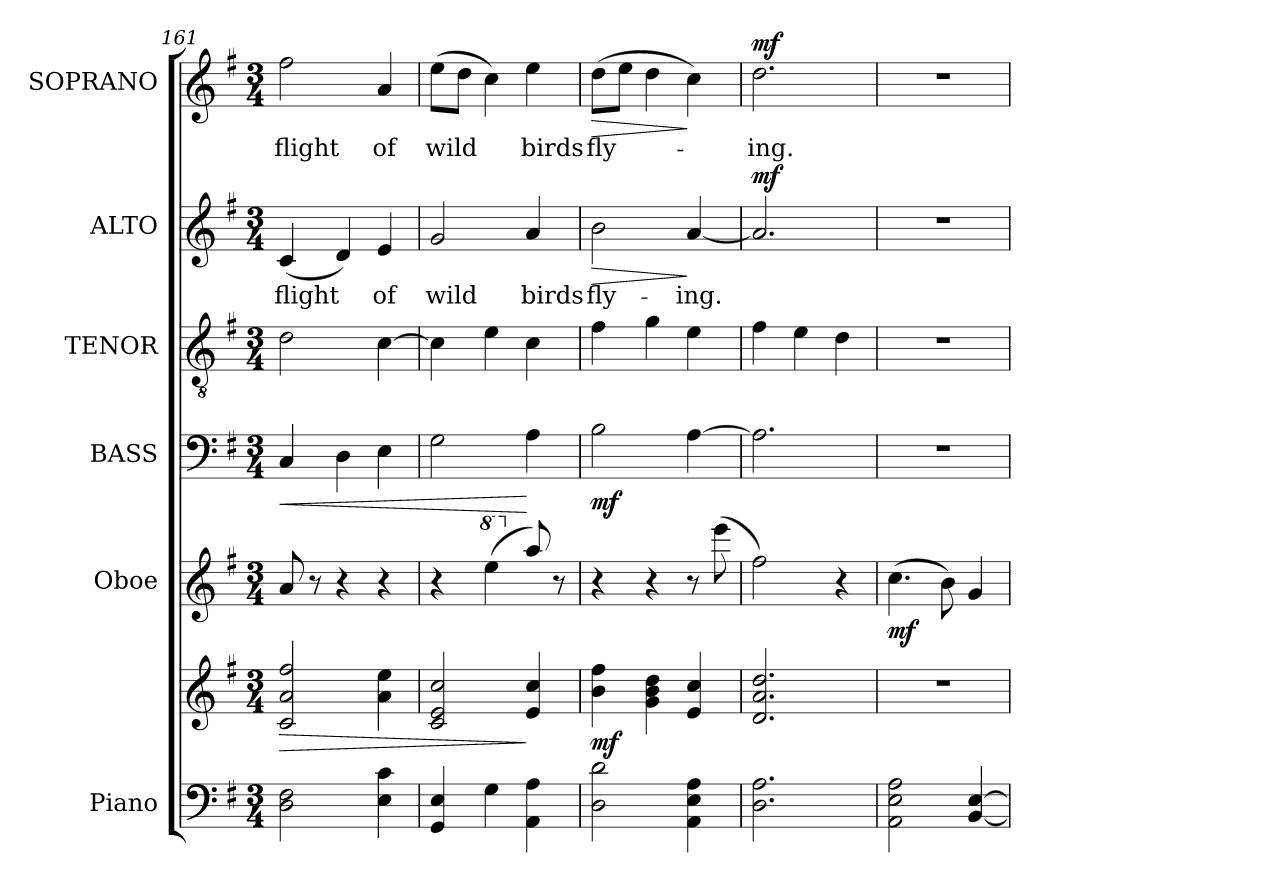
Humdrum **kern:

**kern	**kern	**dynam	**kern	**dynam	**kern	**dynam	**kern	**kern	**text	**dynam	**kern	**text	**dynam
*part6	*part6	*part6	*part5	*part5	*part4	*part4	*part3	*part2	*part2	*part2	*part1	*part1	*part1
*staff7	*staff6	*staff6/7	*staff5	*staff5	*staff4	*staff4	*staff3	*staff2	*staff2	*staff2	*staff1	*staff1	*staff1
*I"Piano	*	*	*I"Oboe	*	*I"BASS	*	*I"TENOR	*I"ALTO	*	*	*I"SOPRANO	*	*
*I'Pno.	*	*	*I'Ob.	*	*I'B.	*	*I'T.	*I'A.	*	*	*I'S.	*	*
!!LO:LB:g=z
*clefF4	*clefG2	*	*clefG2	*	*clefF4	*	*clefGv2	*clefG2	*	*	*clefG2	*	*
*	*	*	*	*	*	*	*ITrd7c12	*	*	*	*	*	*
*k[f#]	*k[f#]	*	*k[f#]	*	*k[f#]	*	*k[f#]	*k[f#]	*	*	*k[f#]	*	*
*G:	*G:	*	*G:	*	*G:	*	*G:	*G:	*	*	*G:	*	*
*M3/4	*M3/4	*	*M3/4	*	*M3/4	*	*M3/4	*M3/4	*	*	*M3/4	*	*
=161	=161	=161	=161	=161	=161	=161	=161	=161	=161	=161	=161	=161	=161
!	!	!LO:HP:b	!	!	!	!LO:HP:b	!	!	!	!	!	!	!
!	!	!	!	!	!	!	!	!	!LO:LY:b:color=#000000	!	!	!	!
!	!	!	!	!	!	!	!	!	!	!	!	!LO:LY:b:color=#000000	!
2Di\ 2F#i	2ci/ 2ai 2ff#i	>	8ai/	.	4Ci/	<	2Di\	(4ci/	flight	.	2ff#i\	flight	.
.	.	.	8r	.	.	.	.	.	.	.	.	.	.
.	.	.	4r	.	4Di\	.	.	4di/)	.	.	.	.	.
!	!	!	!	!	!	!	!	!	!LO:LY:b:color=#000000	!	!	!	!
!	!	!	!	!	!	!	!	!	!	!	!	!LO:LY:b:color=#000000	!
4Ei\ 4ci	4ai\ 4eei	.	4r	.	4Ei\	.	[>4Ci\	4ei/	of	.	4ai/	of	.
=162	=162	=162	=162	=162	=162	=162	=162	=162	=162	=162	=162	=162	=162
!	!	!	!	!	!	!	!	!	!LO:LY:b:color=#000000	!	!	!	!
!	!	!	!	!	!	!	!	!	!	!	!	!LO:LY:b:color=#000000	!
4GGi/ 4Ei	2ci/ 2ei 2cci	.	4r	.	2Gi\	.	4Ci\]	2gi/	wild	.	(8eei\L	wild	.
.	.	.	.	.	.	.	.	.	.	.	8ddi\J	.	.
*	*	*	*8va	*	*	*	*	*	*	*	*	*	*
4Gi\	.	.	(4eeei\	.	.	.	4Ei\	.	.	.	4cci\)	.	.
*	*	*	*X8va	*	*	*	*	*	*	*	*	*	*
!	!	!	!	!	!	!	!	!	!LO:LY:b:color=#000000	!	!	!	!
!	!	!	!	!	!	!	!	!	!	!	!	!LO:LY:b:color=#000000	!
4AAi\ 4Ai	4ei/ 4cci	]	8aai/)	.	4Ai\	[	4Ci\	4ai/	birds	.	4eei\	birds	.
.	.	.	8r	.	.	.	.	.	.	.	.	.	.
=163	=163	=163	=163	=163	=163	=163	=163	=163	=163	=163	=163	=163	=163
!	!	!	!	!	!	!	!	!	!LO:LY:b:color=#000000	!LO:HP:b	!	!	!
!	!	!	!	!	!	!	!	!	!	!	!	!LO:LY:b:color=#000000	!LO:HP:b
2Di\ 2di	4bi\ 4ff#i	mf	4r	.	2Bi\	mf	4F#i\	2bi\	fly-	>	(8ddi\L	fly-	>
.	.	.	.	.	.	.	.	.	.	.	8eei\J	.	.
.	4gi\ 4bi 4ddi	.	4r	.	.	.	4Gi\	.	.	.	4ddi\	.	.
*	*	*	*8va	*	*	*	*	*	*	*	*	*	*
!	!	!	!	!	!	!	!	!	!LO:LY:b:color=#000000	!	!	!	!
4AAi\ 4Ei 4Ai	4ei/ 4cci	.	8r	.	[>4Ai\	.	4Ei\	[<4ai/	-ing.	]	4cci\)	.	]
*	*	*	*X8va	*	*	*	*	*	*	*	*	*	*
.	.	.	(8eeei\	.	.	.	.	.	.	.	.	.	.
=164	=164	=164	=164	=164	=164	=164	=164	=164	=164	=164	=164	=164	=164
!	!	!	!	!	!	!	!	!	!	!	!	!LO:LY:b:color=#000000	!
2.Di\ 2.Ai	2.di/ 2.ai 2.ddi	.	2ff#i\)	.	2.Ai\]	.	4F#i\	2.ai/]	.	mf	2.ddi\	-ing.	mf
.	.	.	.	.	.	.	4Ei\	.	.	.	.	.	.
.	.	.	4r	.	.	.	4Di\	.	.	.	.	.	.
=165	=165	=165	=165	=165	=165	=165	=165	=165	=165	=165	=165	=165	=165
!	!LO:N:vis=1	!	!	!	!LO:N:vis=1	!	!LO:N:vis=1	!LO:N:vis=1	!	!	!LO:N:vis=1	!	!
2AAi\ 2Ei 2Ai	2.r	.	(4.cci\	mf	2.r	.	2.r	2.r	.	.	2.r	.	.
.	.	.	8bi\)	.	.	.	.	.	.	.	.	.	.
[<4BBi/ [>4Ei	.	.	4gi/	.	.	.	.	.	.	.	.	.	.
=	=	=	=	=	=	=	=	=	=	=	=	=	=
*-	*-	*-	*-	*-	*-	*-	*-	*-	*-	*-	*-	*-	*-
